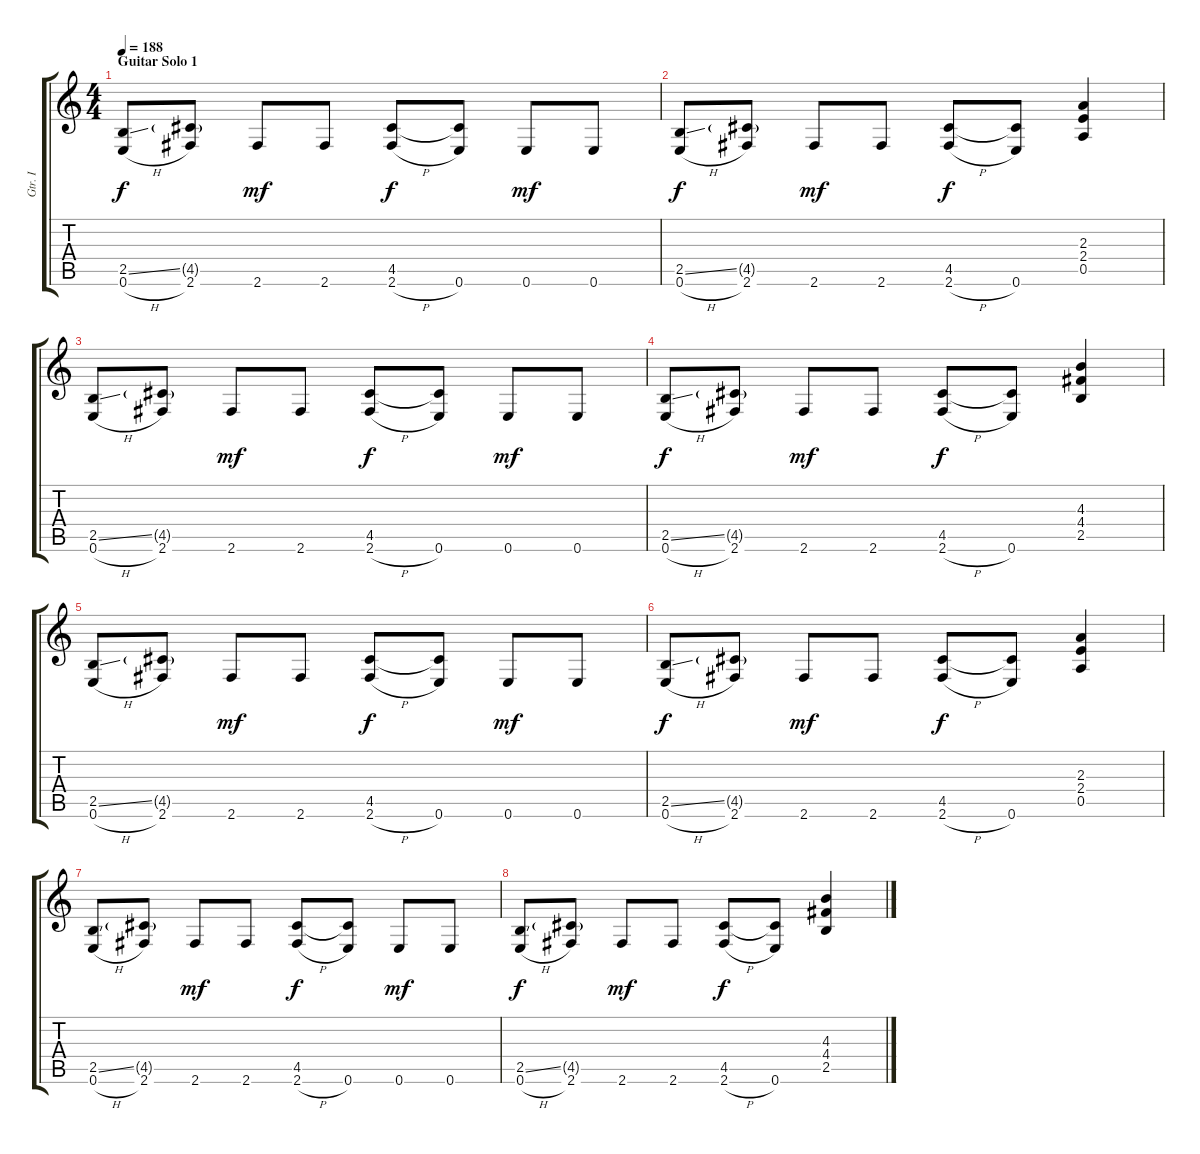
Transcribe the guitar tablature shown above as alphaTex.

\track ("Gtr. I" "Gtr. I") {instrument overdrivenguitar}
\staff {score tabs}
\tuning (E4 B3 G3 D3 A2 E2) {hide}
\ts (4 4)
\section ("" "Guitar Solo 1")
\tempo 188
\clef g2
\ks c
(2.5{ss} 0.6{h}).8{dy f} (4.5{g} 2.6).8 2.6.8{dy mf} 2.6.8 (4.5 2.6{h}).8{dy f} (4.5{t} 0.6).8 0.6.8{dy mf} 0.6.8 |
(2.5{ss} 0.6{h}).8{dy f} (4.5{g} 2.6).8 2.6.8{dy mf} 2.6.8 (4.5 2.6{h}).8{dy f} (4.5{t} 0.6).8 (2.3 2.4 0.5).4 |
(2.5{ss} 0.6{h}).8 (4.5{g} 2.6).8 2.6.8{dy mf} 2.6.8 (4.5 2.6{h}).8{dy f} (4.5{t} 0.6).8 0.6.8{dy mf} 0.6.8 |
(2.5{ss} 0.6{h}).8{dy f} (4.5{g} 2.6).8 2.6.8{dy mf} 2.6.8 (4.5 2.6{h}).8{dy f} (4.5{t} 0.6).8 (4.3 4.4 2.5).4 |
(2.5{ss} 0.6{h}).8 (4.5{g} 2.6).8 2.6.8{dy mf} 2.6.8 (4.5 2.6{h}).8{dy f} (4.5{t} 0.6).8 0.6.8{dy mf} 0.6.8 |
(2.5{ss} 0.6{h}).8{dy f} (4.5{g} 2.6).8 2.6.8{dy mf} 2.6.8 (4.5 2.6{h}).8{dy f} (4.5{t} 0.6).8 (2.3 2.4 0.5).4 |
(2.5{ss} 0.6{h}).8 (4.5{g} 2.6).8 2.6.8{dy mf} 2.6.8 (4.5 2.6{h}).8{dy f} (4.5{t} 0.6).8 0.6.8{dy mf} 0.6.8 |
(2.5{ss} 0.6{h}).8{dy f} (4.5{g} 2.6).8 2.6.8{dy mf} 2.6.8 (4.5 2.6{h}).8{dy f} (4.5{t} 0.6).8 (4.3 4.4 2.5).4
